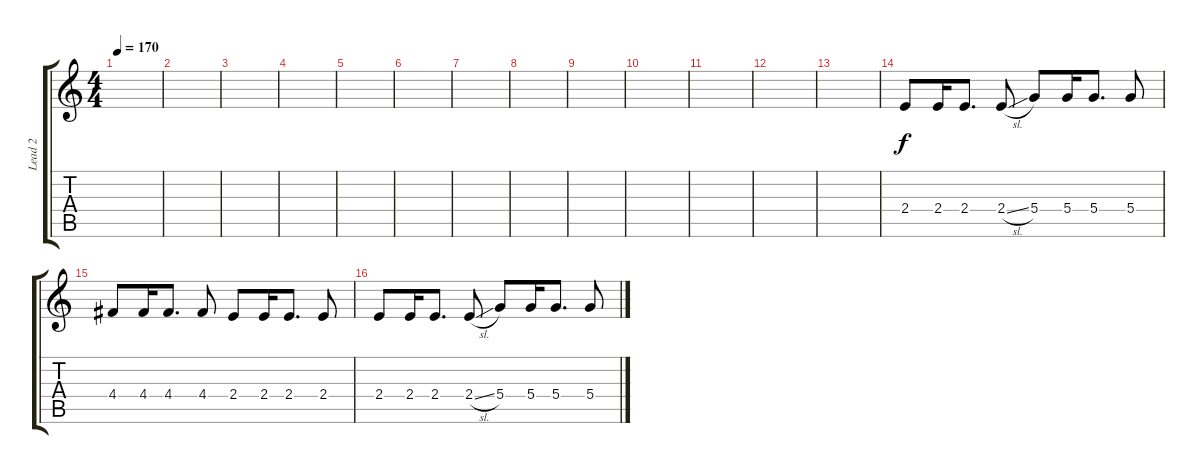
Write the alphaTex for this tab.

\track ("Lead 2" "Lead 2") {instrument overdrivenguitar}
\staff {score tabs}
\tuning (E4 B3 G3 D3 A2 E2) {hide}
\ts (4 4)
\tempo 170
\clef g2
\ks c
|
|
|
|
|
|
|
|
|
|
|
|
|
2.4.8 2.4.16 2.4.8{d} 2.4{sl}.8 5.4.8 5.4.16 5.4.8{d} 5.4.8 |
4.4.8 4.4.16 4.4.8{d} 4.4.8 2.4.8 2.4.16 2.4.8{d} 2.4.8 |
2.4.8 2.4.16 2.4.8{d} 2.4{sl}.8 5.4.8 5.4.16 5.4.8{d} 5.4.8
